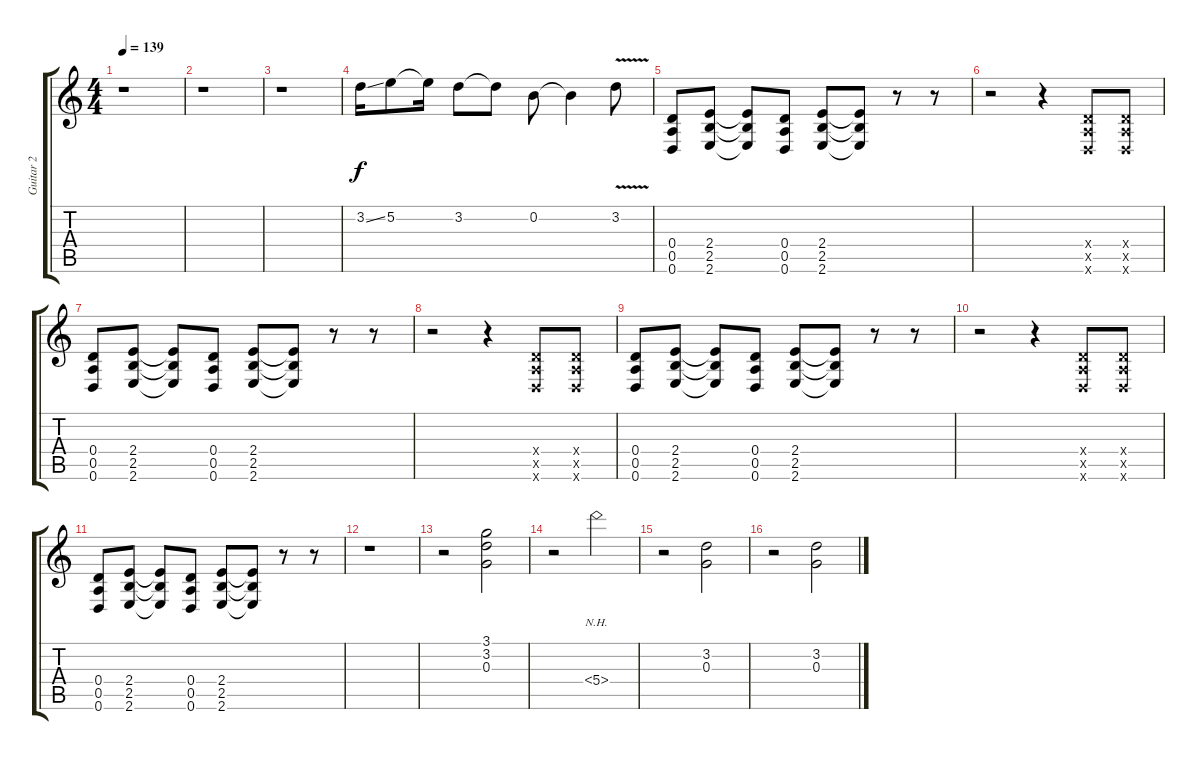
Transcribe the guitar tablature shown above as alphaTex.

\track ("Guitar 2" "Guitar 2") {instrument electricguitarclean}
\staff {score tabs}
\tuning (E4 B3 G3 D3 A2 D2) {hide}
\ts (4 4)
\tempo 139
\clef g2
\ks c
r.1{dy f} |
r.1 |
r.1 |
3.2{ss}.16 5.2.8 5.2{t}.16 3.2.8 3.2{t}.8 0.2.8 0.2{t}.4 3.2{v}.8 |
(0.4 0.5 0.6).8{instrument distortionguitar} (2.4 2.5 2.6).8 (2.4{t} 2.5{t} 2.6{t}).8 (0.4 0.5 0.6).8 (2.4 2.5 2.6).8 (2.4{t} 2.5{t} 2.6{t}).8 r.8 r.8 |
r.2 r.4 (0.4{x} 0.5{x} 0.6{x}).8 (0.4{x} 0.5{x} 0.6{x}).8 |
(0.4 0.5 0.6).8 (2.4 2.5 2.6).8 (2.4{t} 2.5{t} 2.6{t}).8 (0.4 0.5 0.6).8 (2.4 2.5 2.6).8 (2.4{t} 2.5{t} 2.6{t}).8 r.8 r.8 |
r.2 r.4 (0.4{x} 0.5{x} 0.6{x}).8 (0.4{x} 0.5{x} 0.6{x}).8 |
(0.4 0.5 0.6).8 (2.4 2.5 2.6).8 (2.4{t} 2.5{t} 2.6{t}).8 (0.4 0.5 0.6).8 (2.4 2.5 2.6).8 (2.4{t} 2.5{t} 2.6{t}).8 r.8 r.8 |
r.2 r.4 (0.4{x} 0.5{x} 0.6{x}).8 (0.4{x} 0.5{x} 0.6{x}).8 |
(0.4 0.5 0.6).8 (2.4 2.5 2.6).8 (2.4{t} 2.5{t} 2.6{t}).8 (0.4 0.5 0.6).8 (2.4 2.5 2.6).8 (2.4{t} 2.5{t} 2.6{t}).8 r.8 r.8 |
r.1 |
r.2{instrument electricguitarclean} (3.1 3.2 0.3).2 |
r.2 5.4{nh}.2 |
r.2 (3.2 0.3).2 |
r.2 (3.2 0.3).2
